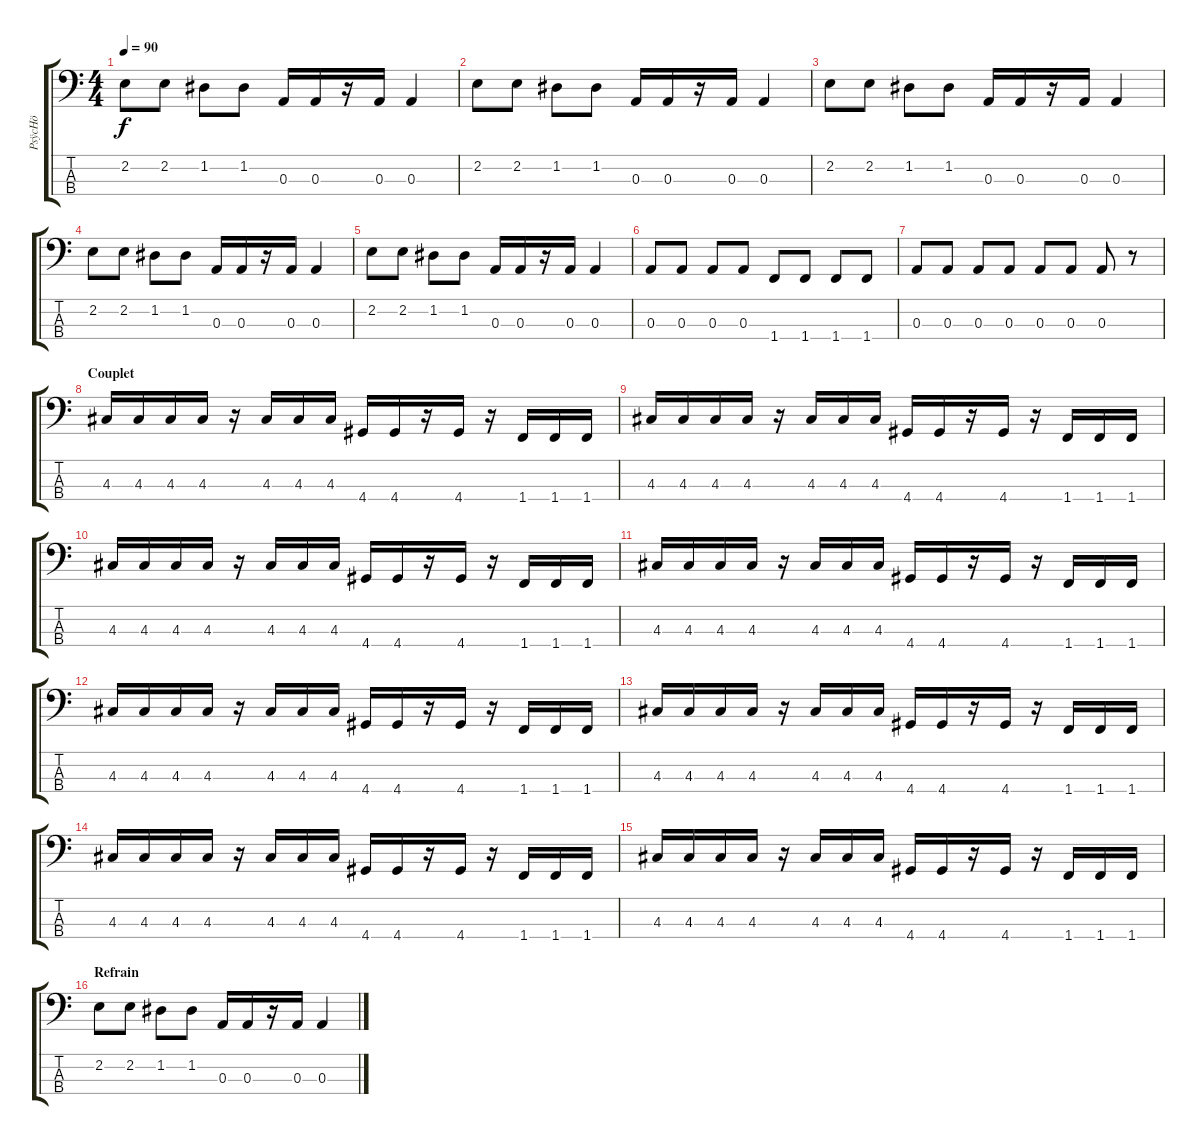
\track ("PsÿcHö" "PsÿcHö") {instrument slapbass1}
\staff {score tabs}
\tuning (G2 D2 A1 E1) {hide}
\ts (4 4)
\tempo 90
\clef f4
\ks c
2.2.8{dy f} 2.2.8 1.2.8 1.2.8 0.3.16 0.3.16 r.16 0.3.16 0.3.4 |
2.2.8 2.2.8 1.2.8 1.2.8 0.3.16 0.3.16 r.16 0.3.16 0.3.4 |
2.2.8 2.2.8 1.2.8 1.2.8 0.3.16 0.3.16 r.16 0.3.16 0.3.4 |
2.2.8 2.2.8 1.2.8 1.2.8 0.3.16 0.3.16 r.16 0.3.16 0.3.4 |
2.2.8 2.2.8 1.2.8 1.2.8 0.3.16 0.3.16 r.16 0.3.16 0.3.4 |
0.3.8 0.3.8 0.3.8 0.3.8 1.4.8 1.4.8 1.4.8 1.4.8 |
0.3.8 0.3.8 0.3.8 0.3.8 0.3.8 0.3.8 0.3.8 r.8 |
\section ("" "Couplet")
4.3.16 4.3.16 4.3.16 4.3.16 r.16 4.3.16 4.3.16 4.3.16 4.4.16 4.4.16 r.16 4.4.16 r.16 1.4.16 1.4.16 1.4.16 |
4.3.16 4.3.16 4.3.16 4.3.16 r.16 4.3.16 4.3.16 4.3.16 4.4.16 4.4.16 r.16 4.4.16 r.16 1.4.16 1.4.16 1.4.16 |
4.3.16 4.3.16 4.3.16 4.3.16 r.16 4.3.16 4.3.16 4.3.16 4.4.16 4.4.16 r.16 4.4.16 r.16 1.4.16 1.4.16 1.4.16 |
4.3.16 4.3.16 4.3.16 4.3.16 r.16 4.3.16 4.3.16 4.3.16 4.4.16 4.4.16 r.16 4.4.16 r.16 1.4.16 1.4.16 1.4.16 |
4.3.16 4.3.16 4.3.16 4.3.16 r.16 4.3.16 4.3.16 4.3.16 4.4.16 4.4.16 r.16 4.4.16 r.16 1.4.16 1.4.16 1.4.16 |
4.3.16 4.3.16 4.3.16 4.3.16 r.16 4.3.16 4.3.16 4.3.16 4.4.16 4.4.16 r.16 4.4.16 r.16 1.4.16 1.4.16 1.4.16 |
4.3.16 4.3.16 4.3.16 4.3.16 r.16 4.3.16 4.3.16 4.3.16 4.4.16 4.4.16 r.16 4.4.16 r.16 1.4.16 1.4.16 1.4.16 |
4.3.16 4.3.16 4.3.16 4.3.16 r.16 4.3.16 4.3.16 4.3.16 4.4.16 4.4.16 r.16 4.4.16 r.16 1.4.16 1.4.16 1.4.16 |
\section ("" "Refrain")
2.2.8 2.2.8 1.2.8 1.2.8 0.3.16 0.3.16 r.16 0.3.16 0.3.4
